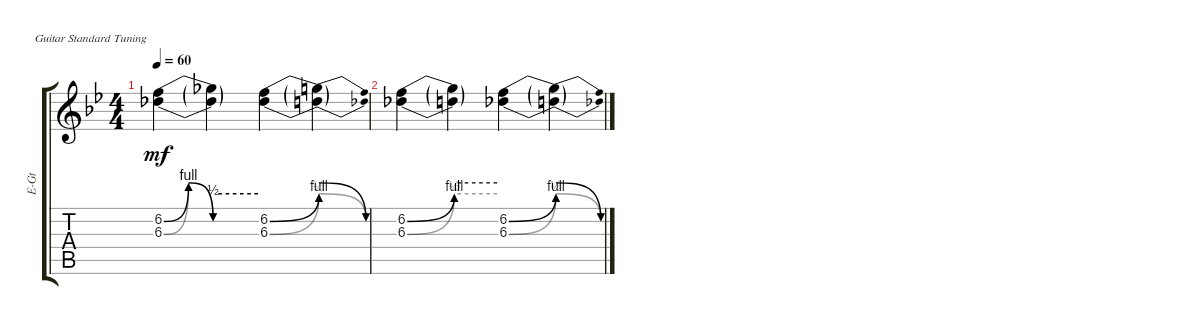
\bracketExtendMode groupsimilarinstruments
\otherSystemsTrackNameOrientation horizontal
\track ("Lead Guitar" "E-Gt") {multiBarRest instrument distortionguitar}
\staff {score tabs}
\tuning (E4 B3 G3 D3 A2 E2)
\ts (4 4)
\tempo 60
\clef g2
\ks bb
(6.3{be (bendrelease 0 0 10.2 4 20.4 4 30 0) acc b} 6.2{be (bendrelease 0 0 10.2 4 20.4 4 31.2 2) acc forcenatural}).4{dy mf instrument distortionguitar beam Down} (6.3{be (hold 0 0 60 0) t acc b} 6.2{be (hold 0 2 60 2) t}).4{beam Down} (6.3{be (bend 0 0 38.4 2) acc b} 6.2{be (bend 0 0 15 4) acc forcenatural}).4{beam Down} (6.3{be (release 0 2 30 0) t} 6.2{be (release 0 4 30 0) t}).4{beam Down} |
(6.3{be (bend 0 0 38.4 2) acc b} 6.2{be (bend 0 0 15 4) acc forcenatural}).4{beam Down} (6.3{be (hold 0 2 60 2) t} 6.2{be (hold 0 4 60 4) t}).4{beam Down} (6.3{be (bend 0 0 38.4 2) acc b} 6.2{be (bend 0 0 15 4) acc forcenatural}).4{beam Down} (6.3{be (release 0 2 15 0) t} 6.2{be (release 0 4 15 0) t}).4{beam Down}
